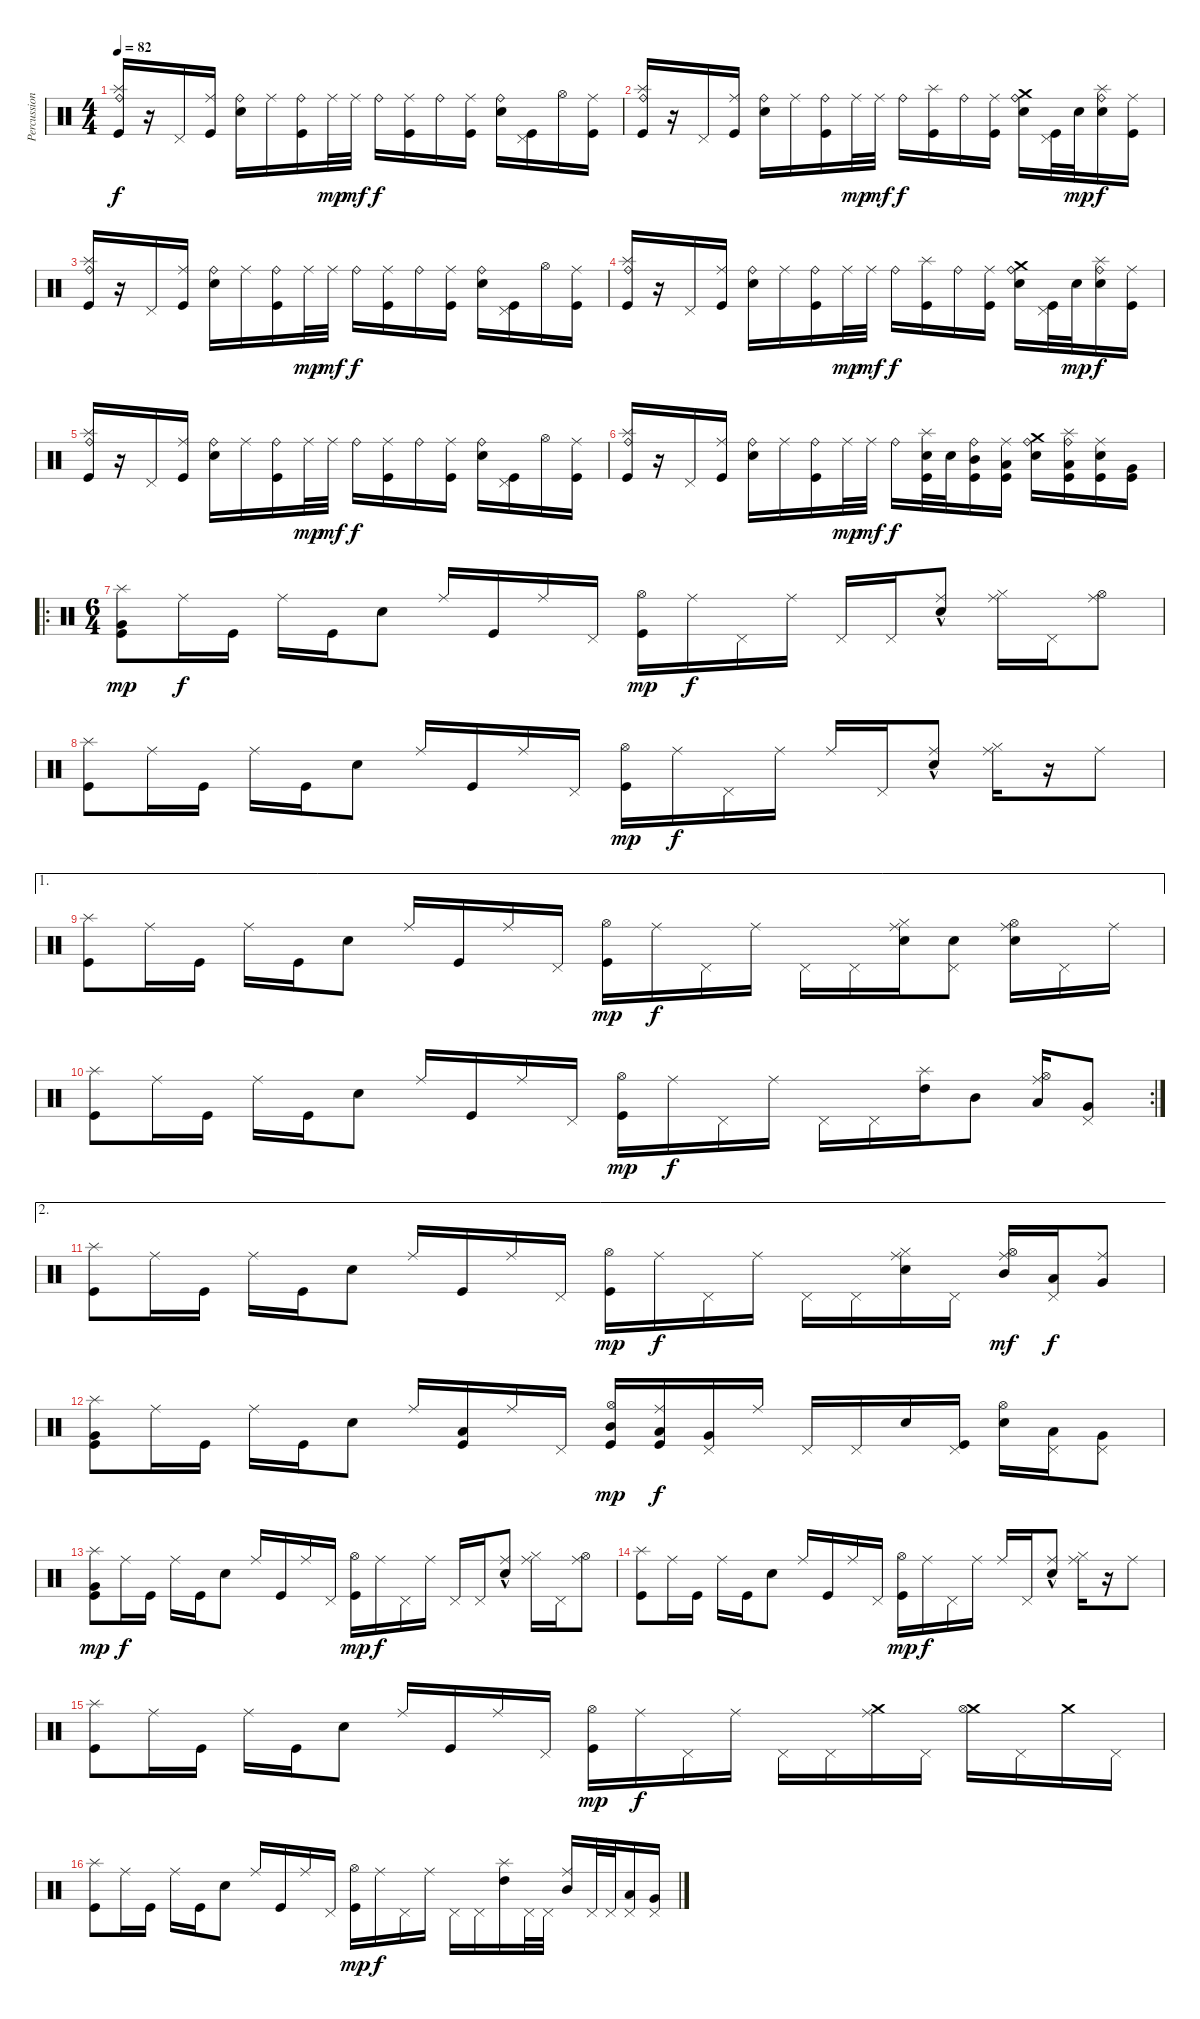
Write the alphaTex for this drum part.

\track ("Percussions" "Percussion") {instrument percussion}
\staff {score}
\articulation defaults
\ts (4 4)
\tempo 82
\clef neutral
\ks c
("Ride (bell)" "Splash (hit)" "Kick (hit)").16{dy f} r.16 "Pedal Hi-Hat (hit)".16 ("Ride (middle)" "Kick (hit)").16 ("Ride (bell)" "Electric Snare (hit)").16 "Ride (middle)".16 ("Ride (bell)" "Kick (hit)").16 "Ride (middle)".32{dy mp} "Ride (middle)".32{dy mf} "Ride (bell)".16{dy f} ("Ride (middle)" "Kick (hit)").16 "Ride (bell)".16 ("Ride (middle)" "Kick (hit)").16 ("Ride (bell)" "Electric Snare (hit)").16 ("Pedal Hi-Hat (hit)" "Kick (hit)").16 "Hi-Hat (open)".16 ("Ride (middle)" "Kick (hit)").16 |
("Ride (bell)" "Splash (hit)" "Kick (hit)").16 r.16 "Pedal Hi-Hat (hit)".16 ("Ride (middle)" "Kick (hit)").16 ("Ride (bell)" "Electric Snare (hit)").16 "Ride (middle)".16 ("Ride (bell)" "Kick (hit)").16 "Ride (middle)".32{dy mp} "Ride (middle)".32{dy mf} "Ride (bell)".16{dy f} ("Splash (hit)" "Kick (hit)").16 "Ride (bell)".16 ("Ride (middle)" "Kick (hit)").16 ("Ride (bell)" "Crash medium (hit)" "Electric Snare (hit)").16 ("Pedal Hi-Hat (hit)" "Kick (hit)").32 "Snare (hit) 2".32{dy mp} ("Ride (bell)" "Splash (hit)" "Electric Snare (hit)").16{dy f} ("Ride (middle)" "Kick (hit)").16 |
("Ride (bell)" "Splash (hit)" "Kick (hit)").16 r.16 "Pedal Hi-Hat (hit)".16 ("Ride (middle)" "Kick (hit)").16 ("Ride (bell)" "Electric Snare (hit)").16 "Ride (middle)".16 ("Ride (bell)" "Kick (hit)").16 "Ride (middle)".32{dy mp} "Ride (middle)".32{dy mf} "Ride (bell)".16{dy f} ("Ride (middle)" "Kick (hit)").16 "Ride (bell)".16 ("Ride (middle)" "Kick (hit)").16 ("Ride (bell)" "Electric Snare (hit)").16 ("Pedal Hi-Hat (hit)" "Kick (hit)").16 "Hi-Hat (open)".16 ("Ride (middle)" "Kick (hit)").16 |
("Ride (bell)" "Splash (hit)" "Kick (hit)").16 r.16 "Pedal Hi-Hat (hit)".16 ("Ride (middle)" "Kick (hit)").16 ("Ride (bell)" "Electric Snare (hit)").16 "Ride (middle)".16 ("Ride (bell)" "Kick (hit)").16 "Ride (middle)".32{dy mp} "Ride (middle)".32{dy mf} "Ride (bell)".16{dy f} ("Splash (hit)" "Kick (hit)").16 "Ride (bell)".16 ("Ride (middle)" "Kick (hit)").16 ("Ride (bell)" "Crash medium (hit)" "Electric Snare (hit)").16 ("Pedal Hi-Hat (hit)" "Kick (hit)").32 "Snare (hit) 2".32{dy mp} ("Ride (bell)" "Splash (hit)" "Electric Snare (hit)").16{dy f} ("Ride (middle)" "Kick (hit)").16 |
("Ride (bell)" "Splash (hit)" "Kick (hit)").16 r.16 "Pedal Hi-Hat (hit)".16 ("Ride (middle)" "Kick (hit)").16 ("Ride (bell)" "Electric Snare (hit)").16 "Ride (middle)".16 ("Ride (bell)" "Kick (hit)").16 "Ride (middle)".32{dy mp} "Ride (middle)".32{dy mf} "Ride (bell)".16{dy f} ("Ride (middle)" "Kick (hit)").16 "Ride (bell)".16 ("Ride (middle)" "Kick (hit)").16 ("Ride (bell)" "Electric Snare (hit)").16 ("Pedal Hi-Hat (hit)" "Kick (hit)").16 "Hi-Hat (open)".16 ("Ride (middle)" "Kick (hit)").16 |
("Ride (bell)" "Splash (hit)" "Kick (hit)").16 r.16 "Pedal Hi-Hat (hit)".16 ("Ride (middle)" "Kick (hit)").16 ("Ride (bell)" "Electric Snare (hit)").16 "Ride (middle)".16 ("Ride (bell)" "Kick (hit)").16 "Ride (middle)".32{dy mp} "Ride (middle)".32{dy mf} "Ride (bell)".16{dy f} ("Splash (hit)" "Snare (hit) 2" "Kick (hit)").32 "Electric Snare (hit)".32 ("Ride (bell)" "Mid Tom (hit)" "Kick (hit)").16 ("Ride (middle)" "Low Tom (hit)" "Kick (hit)").16 ("Ride (bell)" "Crash medium (hit)" "Electric Snare (hit)").16 ("Ride (bell)" "Splash (hit)" "Low Tom (hit)" "Kick (hit)").16 ("Ride (middle)" "Electric Snare (hit)" "Kick (hit)").16 ("Very Low Tom (hit)" "Kick (hit)").16 |
\ro
\ts (6 4)
("Splash (hit)" "Very Low Tom (hit)" "Kick (hit)").8{dy mp} "Ride (middle)".16{dy f} "Kick (hit)".16 "Ride (middle)".16 "Kick (hit)".16 "Electric Snare (hit)".8 "Ride (middle)".16 "Kick (hit)".16 "Ride (middle)".16 "Pedal Hi-Hat (hit)".16 ("Hi-Hat (open)" "Kick (hit)").16{dy mp} "Ride (middle)".16{dy f} "Pedal Hi-Hat (hit)".16 "Ride (middle)".16 "Pedal Hi-Hat (hit)".16 "Pedal Hi-Hat (hit)".16 ("Ride (middle)"{hac} "Electric Snare (hit)").8 ("Ride (middle)" "Hi-Hat (closed)").16 "Pedal Hi-Hat (hit)".16 ("Ride (middle)" "Hi-Hat (open)").8 |
("Splash (hit)" "Kick (hit)").8 "Ride (middle)".16 "Kick (hit)".16 "Ride (middle)".16 "Kick (hit)".16 "Electric Snare (hit)".8 "Ride (middle)".16 "Kick (hit)".16 "Ride (middle)".16 "Pedal Hi-Hat (hit)".16 ("Hi-Hat (open)" "Kick (hit)").16{dy mp} "Ride (middle)".16{dy f} "Pedal Hi-Hat (hit)".16 "Ride (middle)".16 "Ride (middle)".16 "Pedal Hi-Hat (hit)".16 ("Ride (middle)"{hac} "Electric Snare (hit)").8 ("Ride (middle)" "Hi-Hat (closed)").16 r.16 "Ride (middle)".8 |
\ae 1
("Splash (hit)" "Kick (hit)").8 "Ride (middle)".16 "Kick (hit)".16 "Ride (middle)".16 "Kick (hit)".16 "Electric Snare (hit)".8 "Ride (middle)".16 "Kick (hit)".16 "Ride (middle)".16 "Pedal Hi-Hat (hit)".16 ("Hi-Hat (open)" "Kick (hit)").16{dy mp} "Ride (middle)".16{dy f} "Pedal Hi-Hat (hit)".16 "Ride (middle)".16 "Pedal Hi-Hat (hit)".16 "Pedal Hi-Hat (hit)".16 ("Ride (middle)" "Hi-Hat (closed)" "Electric Snare (hit)").16 ("Pedal Hi-Hat (hit)" "Electric Snare (hit)").8 ("Ride (middle)" "Hi-Hat (open)" "Electric Snare (hit)").16 "Pedal Hi-Hat (hit)".16 "Ride (middle)".16 |
\rc 2
("Splash (hit)" "Kick (hit)").8 "Ride (middle)".16 "Kick (hit)".16 "Ride (middle)".16 "Kick (hit)".16 "Electric Snare (hit)".8 "Ride (middle)".16 "Kick (hit)".16 "Ride (middle)".16 "Pedal Hi-Hat (hit)".16 ("Hi-Hat (open)" "Kick (hit)").16{dy mp} "Ride (middle)".16{dy f} "Pedal Hi-Hat (hit)".16 "Ride (middle)".16 "Pedal Hi-Hat (hit)".16 "Pedal Hi-Hat (hit)".16 ("Splash (hit)" "High Tom (hit)").16 "Mid Tom (hit)".8 ("Ride (middle)" "Hi-Hat (open)" "Low Tom (hit)").16 ("Pedal Hi-Hat (hit)" "Very Low Tom (hit)").8 |
\ae 2
("Splash (hit)" "Kick (hit)").8 "Ride (middle)".16 "Kick (hit)".16 "Ride (middle)".16 "Kick (hit)".16 "Electric Snare (hit)".8 "Ride (middle)".16 "Kick (hit)".16 "Ride (middle)".16 "Pedal Hi-Hat (hit)".16 ("Hi-Hat (open)" "Kick (hit)").16{dy mp} "Ride (middle)".16{dy f} "Pedal Hi-Hat (hit)".16 "Ride (middle)".16 "Pedal Hi-Hat (hit)".16 "Pedal Hi-Hat (hit)".16 ("Ride (middle)" "Hi-Hat (closed)" "Electric Snare (hit)").16 "Pedal Hi-Hat (hit)".16 ("Ride (middle)" "Hi-Hat (open)" "Mid Tom (hit)").16{dy mf} ("Pedal Hi-Hat (hit)" "Low Tom (hit)").16{dy f} ("Ride (middle)" "Very Low Tom (hit)").8 |
("Splash (hit)" "Very Low Tom (hit)" "Kick (hit)").8 "Ride (middle)".16 "Kick (hit)".16 "Ride (middle)".16 "Kick (hit)".16 "Electric Snare (hit)".8 "Ride (middle)".16 ("Low Tom (hit)" "Kick (hit)").16 "Ride (middle)".16 "Pedal Hi-Hat (hit)".16 ("Hi-Hat (open)" "Mid Tom (hit)" "Kick (hit)").16{dy mp} ("Ride (middle)" "Low Tom (hit)" "Kick (hit)").16{dy f} ("Pedal Hi-Hat (hit)" "Very Low Tom (hit)").16 "Ride (middle)".16 "Pedal Hi-Hat (hit)".16 "Pedal Hi-Hat (hit)".16 "Electric Snare (hit)".16 ("Pedal Hi-Hat (hit)" "Kick (hit)").16 ("Hi-Hat (open)" "Electric Snare (hit)").16 ("Pedal Hi-Hat (hit)" "Low Tom (hit)").16 ("Pedal Hi-Hat (hit)" "Very Low Tom (hit)").8 |
("Splash (hit)" "Very Low Tom (hit)" "Kick (hit)").8{dy mp} "Ride (middle)".16{dy f} "Kick (hit)".16 "Ride (middle)".16 "Kick (hit)".16 "Electric Snare (hit)".8 "Ride (middle)".16 "Kick (hit)".16 "Ride (middle)".16 "Pedal Hi-Hat (hit)".16 ("Hi-Hat (open)" "Kick (hit)").16{dy mp} "Ride (middle)".16{dy f} "Pedal Hi-Hat (hit)".16 "Ride (middle)".16 "Pedal Hi-Hat (hit)".16 "Pedal Hi-Hat (hit)".16 ("Ride (middle)"{hac} "Electric Snare (hit)").8 ("Ride (middle)" "Hi-Hat (closed)").16 "Pedal Hi-Hat (hit)".16 ("Ride (middle)" "Hi-Hat (open)").8 |
("Splash (hit)" "Kick (hit)").8 "Ride (middle)".16 "Kick (hit)".16 "Ride (middle)".16 "Kick (hit)".16 "Electric Snare (hit)".8 "Ride (middle)".16 "Kick (hit)".16 "Ride (middle)".16 "Pedal Hi-Hat (hit)".16 ("Hi-Hat (open)" "Kick (hit)").16{dy mp} "Ride (middle)".16{dy f} "Pedal Hi-Hat (hit)".16 "Ride (middle)".16 "Ride (middle)".16 "Pedal Hi-Hat (hit)".16 ("Ride (middle)"{hac} "Electric Snare (hit)").8 ("Ride (middle)" "Hi-Hat (closed)").16 r.16 "Ride (middle)".8 |
("Splash (hit)" "Kick (hit)").8 "Ride (middle)".16 "Kick (hit)".16 "Ride (middle)".16 "Kick (hit)".16 "Electric Snare (hit)".8 "Ride (middle)".16 "Kick (hit)".16 "Ride (middle)".16 "Pedal Hi-Hat (hit)".16 ("Hi-Hat (open)" "Kick (hit)").16{dy mp} "Ride (middle)".16{dy f} "Pedal Hi-Hat (hit)".16 "Ride (middle)".16 "Pedal Hi-Hat (hit)".16 "Pedal Hi-Hat (hit)".16 ("Ride (middle)" "Crash medium (hit)").16 "Pedal Hi-Hat (hit)".16 ("Crash medium (hit)" "Hi-Hat (open)").16 "Pedal Hi-Hat (hit)".16 "Crash medium (hit)".16 "Pedal Hi-Hat (hit)".16 |
("Splash (hit)" "Kick (hit)").8 "Ride (middle)".16 "Kick (hit)".16 "Ride (middle)".16 "Kick (hit)".16 "Electric Snare (hit)".8 "Ride (middle)".16 "Kick (hit)".16 "Ride (middle)".16 "Pedal Hi-Hat (hit)".16 ("Hi-Hat (open)" "Kick (hit)").16{dy mp} "Ride (middle)".16{dy f} "Pedal Hi-Hat (hit)".16 "Ride (middle)".16 "Pedal Hi-Hat (hit)".16 "Pedal Hi-Hat (hit)".16 ("Splash (hit)" "High Tom (hit)").16 "Pedal Hi-Hat (hit)".32 "Pedal Hi-Hat (hit)".32 ("Ride (middle)" "Mid Tom (hit)").16 "Pedal Hi-Hat (hit)".32 "Pedal Hi-Hat (hit)".32 ("Pedal Hi-Hat (hit)" "Low Tom (hit)").16 ("Pedal Hi-Hat (hit)" "Very Low Tom (hit)").16
